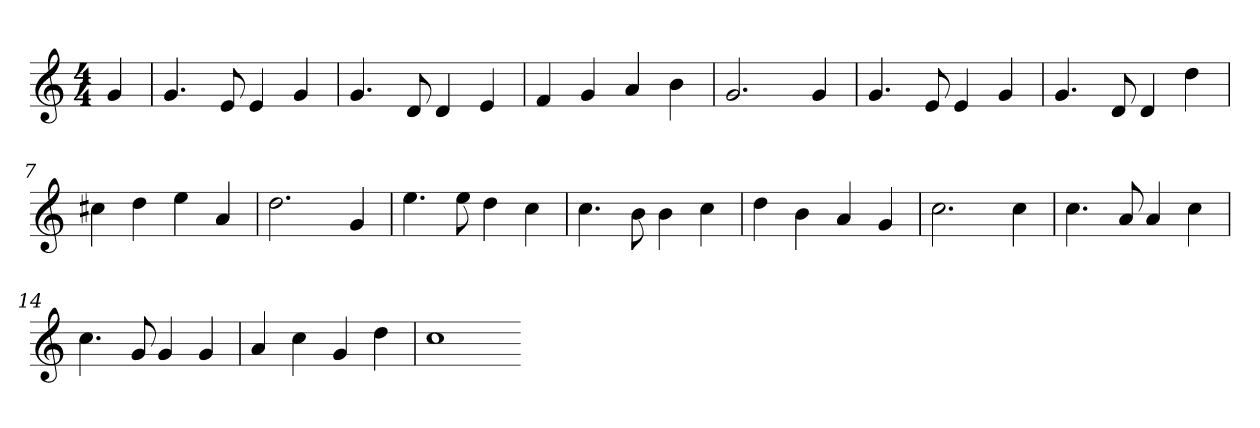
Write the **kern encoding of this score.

**kern
*part1
*staff1
*k[]
*C:
*M4/4
=
4g
=1
4.g
8e
4e
4g
=2
4.g
8d
4d
4e
=3
4f
4g
4a
4b
=4
2.g
4g
=5
4.g
8e
4e
4g
=6
4.g
8d
4d
4dd
=7
4cc#X
4dd
4ee
4a
=8
2.dd
4g
=9
4.ee
8ee
4dd
4cc
=10
4.cc
8b
4b
4cc
=11
4dd
4b
4a
4g
=12
2.cc
4cc
=13
4.cc
8a
4a
4cc
=14
4.cc
8g
4g
4g
=15
4a
4cc
4g
4dd
=16
1cc
=-
*-
